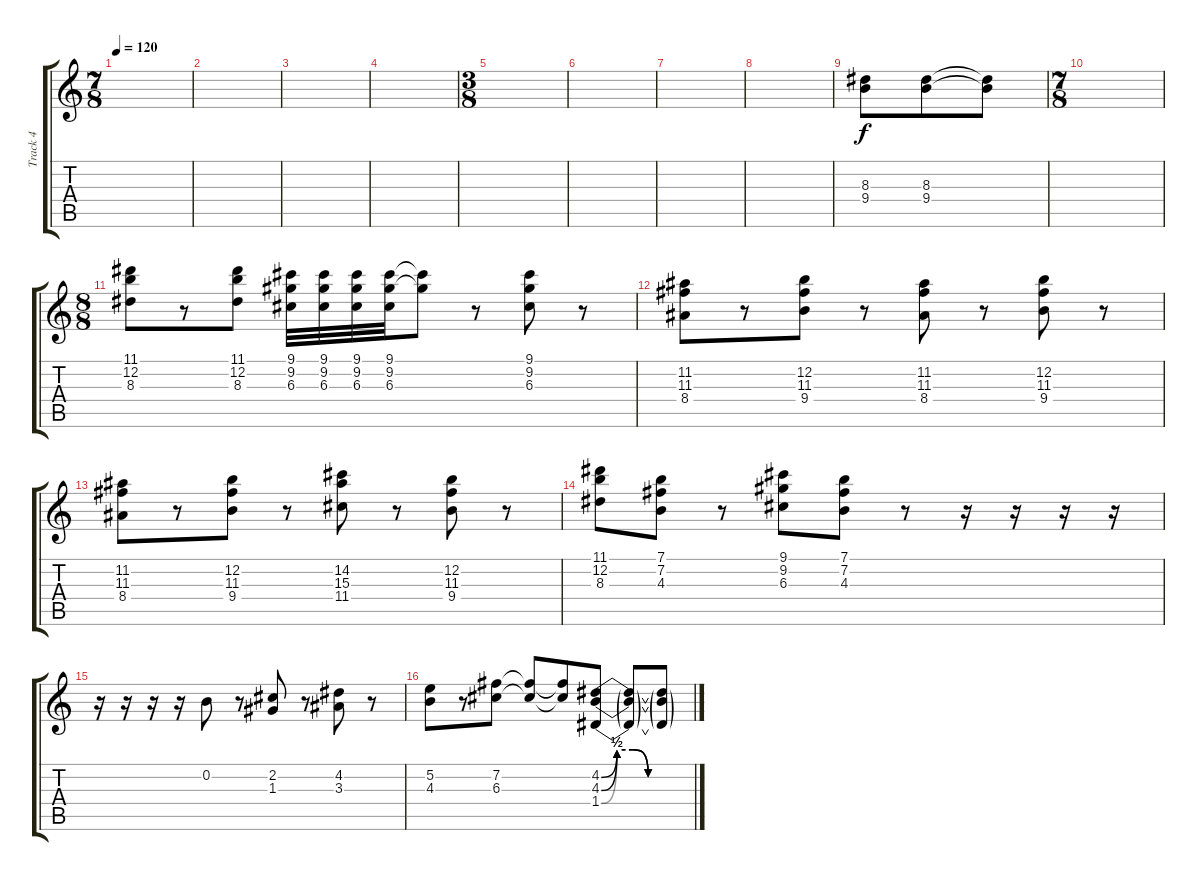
\track ("Track 4" "Track 4") {instrument overdrivenguitar}
\staff {score tabs}
\tuning (E4 B3 G3 D3 A2 E2) {hide}
\ts (7 8)
\tempo 120
\clef g2
\ks c
|
|
|
|
\ts (3 8)
|
|
|
|
(8.3 9.4).8 (8.3 9.4).8 (8.3{t} 9.4{t}).8 |
\ts (7 8)
|
\ts (8 8)
(11.1 12.2 8.3).8 r.8 (11.1 12.2 8.3).8 (9.1 9.2 6.3).32 (9.1 9.2 6.3).32 (9.1 9.2 6.3).32 (9.1 9.2 6.3).32 (9.1{t} 9.2{t}).8 r.8 (9.1 9.2 6.3).8 r.8 |
(11.2 11.3 8.4).8 r.8 (12.2 11.3 9.4).8 r.8 (11.2 11.3 8.4).8 r.8 (12.2 11.3 9.4).8 r.8 |
(11.2 11.3 8.4).8 r.8 (12.2 11.3 9.4).8 r.8 (14.2 15.3 11.4).8 r.8 (12.2 11.3 9.4).8 r.8 |
(11.1 12.2 8.3).8 (7.1 7.2 4.3).8 r.8 (9.1 9.2 6.3).8 (7.1 7.2 4.3).8 r.8 r.16 r.16 r.16 r.16 |
r.16 r.16 r.16 r.16 0.2.8 r.8 (2.2 1.3).8 r.8 (4.2 3.3).8 r.8 |
(5.2 4.3).8 r.8 (7.2 6.3).8 (7.2{t} 6.3{t}).8 (7.2{t} 6.3{t}).8 (4.2{be (custom 0 0 10 2 20 2 30 0 60 0)} 4.3{be (custom 0 0 10 2 20 2 30 0 60 0)} 1.4{be (custom 0 0 10 2 20 2 30 0 60 0)}).8 (4.2{t} 4.3{t} 1.4{t}).8 (4.2{t} 4.3{t} 1.4{t}).8
